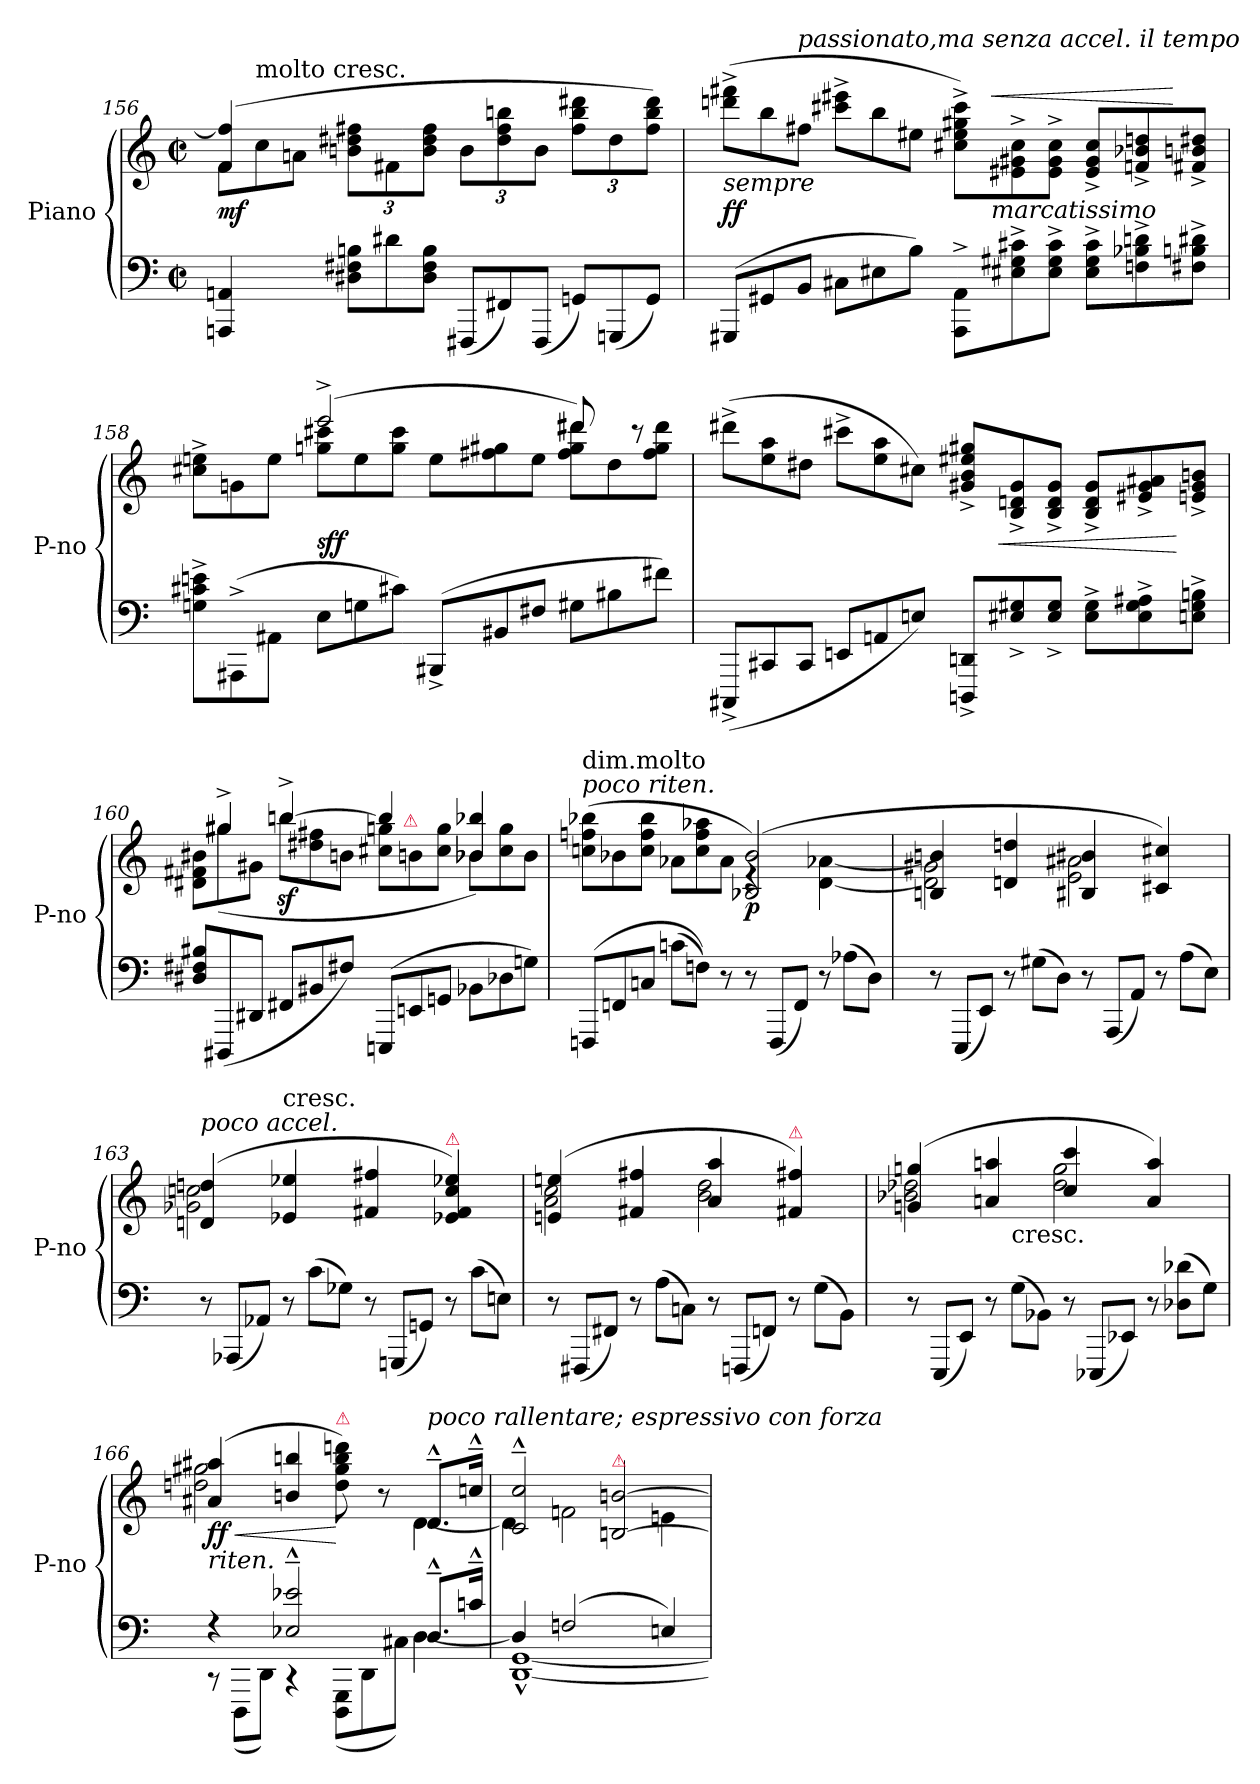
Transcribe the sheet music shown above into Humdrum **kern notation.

**kern	**kern	**dynam
*part2	*part1	*part1
*staff2	*staff1	*staff1
*I"Piano	*I"Piano	*
*I'P-no	*I'P-no	*
*clefF4	*clefG2	*
*k[]	*k[]	*
*M2/2	*M2/2	*
*met(c|)	*met(c|)	*
=156	=156	=156
*	*^	*
*	*	*Xtuplet	*
4AAAn/ 4AAn/	(4f/ 4ff]/	12f\L	mf
!	!	!LO:TX:t=molto cresc.	!
.	.	12cc\	.
.	.	12an\J	.
*Xtuplet	*	*	*
12D#X\ 12F#X\ 12Bn\L	12bn\ 12dd#X\ 12ff#X\L	2.ryy	.
12d#X\	12f#X\	.	.
12D#\ 12F#\ 12B\J	12b\ 12dd#\ 12ff#\J	.	.
(12FFF#X/L	12b\L	.	.
12FF#X/)	12dd#\ 12ff#\ 12bbn\	.	.
(12FFF#/J	12b\J	.	.
12GGn/L)	12ff#\ 12bb\ 12ddd#X\L	.	.
(12GGGn/	12dd#\	.	.
12GG/J)	12ff#\ 12bb\ 12ddd#\J)	.	.
*	*v	*v	*
=157	=157	=157
!	!LO:TX:b:i:t=sempre	!
(12GGG#X/L	(12dddn^\ 12fff#X^\L	ff
12GG#X/	12bb\	.
!	!LO:TX:a:i:t=passionato,ma senza accel. il tempo	!
12BB/J	12ff#X\J	.
12C#X\L	12ccc#X^\ 12eee#X^\L	.
12E#X\	12bb\	.
12B\J)	12ee#X\J	.
12AAA^\ 12AA^\L	12cc#X^\ 12ee#^\ 12gg#X^\ 12ccc#^\L)	.
!	!LO:TX:b:i:t=marcatissimo	!
!	!	!LO:HP:a
!	!	!LO:HP:n=1:b
12E#X^\ 12G#X^\ 12c#X^\	12e#X^\ 12g#X^\ 12cc#^\	< <
12E#^\ 12G#^\ 12c#^\J	12e#^\ 12g#^\ 12cc#^\J	.
12E#^\ 12G#^\ 12c#^\L	12e#^/ 12g#^/ 12cc#^/L	.
12Fn^\ 12B-X^\ 12dn^\	12fn^/ 12b-X^/ 12ddn^/	.
12F#X^\ 12Bn^\ 12d#X^\J	12f#X^/ 12bn^/ 12dd#X^/J	[ [
=158	=158	=158
*	*^	*
12Gn^\ 12c#X^\ 12en^\L	4ryy	12cc#X^\ 12een^\L	.
(12AAA#X^\	.	12gn\	.
12AA#X\J	.	12ee\J	.
12E\L	(2eee^/	12ggn\ 12ccc#X\L	sff
12Gn\	.	12ee\	.
12c#X\J)	.	12gg\ 12ccc#\J	.
(12BBB#X^/L	.	12ee\L	.
12BB#X/	.	12ff#X\ 12gg#X\	.
12F#X/J	.	12ee\J	.
12G#X\L	8ddd#X/)	12ff#\ 12gg#\ 12ddd#X\L	.
12B#X\	.	12dd\	.
.	8r	.	.
12f#X\J)	.	12ff#\ 12gg#\ 12ddd#\J	.
*	*v	*v	*
=159	=159	=159
(12CCC#X^>/L	(12ddd#X^\L	.
12CC#X/	12ee\ 12aa\	.
12CC#/J	12dd#X\J	.
12EEn/L	12ccc#X^\L	.
12AAn/	12ee\ 12aa\	.
12En/J)	12cc#X\J)	.
12DDDn^/ 12DDn^/L	12g#X^>/ 12b^>/ 12ee#X^>/ 12gg#X^>/L	.
!	!	!LO:HP:b
12E#X^/ 12G#X^/	12B^>/ 12dn^>/ 12g#^>/	<
12E#^/ 12G#^/J	12B^>/ 12d^>/ 12g#^>/J	.
12E#^<\ 12G#^<\L	12B^>/ 12d^>/ 12g#^>/L	.
12E#^<\ 12G#^<\ 12A#X^<\	12e#X^>/ 12g#^>/ 12a#X^>/	.
12En^<\ 12G#^<\ 12Bn^<\J	12en^>/ 12g#^>/ 12bn^>/J	[
=160	=160	=160
*	*^	*
12D#X/ 12F#X/ 12B#X/L	12ryy	12d#X\ 12f#X\ 12b#X\L	.
(12DDD#X/	6gg#X^/	(>12gg#X\	.
12DD#X/J	.	12g#X\J	.
12FF#X/L	[4bb^/	12bbnz\L	.
12BB#X/	.	12dd#X\ 12ff#X\	.
12F#X/J)	.	12bn\J	.
(12EEEn/L	4bb/]	12cc#X\ 12ggn\L	.
!	!	!LO:TX:a:color=crimson:t=⚠	!
12EEn/	.	12bn\	.
12GGn/J	.	12cc#\ 12gg\J	.
12BB-X\L	4b-X/ 4bb-X/)	12b-X\L	.
12D-X\	.	12cc#\ 12gg\	.
12Gn\J)	.	12b-\J	.
=161	=161	=161	=161
!	!LO:TX:a:i:t=poco riten.	!	!
!	!LO:TX:t=dim.molto	!	!
(<12FFFn/L	(12ccn\ 12ffn\ 12bb-X\L	2ryy	.
12FFn/	12b-X\	.	.
12Cn/J	12cc\ 12ff\ 12bb-\J	.	.
(12cn\L	12a-X\L	.	.
12Fn\J))	12cc\ 12ff\ 12aa-X\	.	.
12r	12a-\J	.	.
12r	(2B-X/ 2b-/)	4re	p
(12FFF/L	.	.	.
12FF/J)	.	.	.
12r	.	[4d\ [4a-X\	.
(12A-X\L	.	.	.
12D\J)	.	.	.
=162	=162	=162	=162
12r	4Bn/ 4bn/	2d]\ 2g#X]\	.
(12EEE/L	.	.	.
12EE/J)	.	.	.
12r	4dn/ 4ddn/	.	.
(12G#X\L	.	.	.
12D\J)	.	.	.
12r	4B#X/ 4b#X/	2e\ 2a#X\	.
(12AAA/L	.	.	.
12AA/J)	.	.	.
12r	4c#X/ 4cc#X/)	.	.
(12A\L	.	.	.
12E\J)	.	.	.
=163	=163	=163	=163
!	!LO:TX:a:i:t=poco accel.	!	!
12r	(4dn/ 4ddn/	2g-X\ 2ccn\	.
(12AAA-X/L	.	.	.
12AA-X/J)	.	.	.
!	!LO:TX:t=cresc.	!	!
12r	4e-X/ 4ee-X/	.	.
(12c\L	.	.	.
12G-X\J)	.	.	.
12r	4f#X/ 4ff#X/	2ryy	.
(12GGGn/L	.	.	.
12GGn/J)	.	.	.
!	!LO:TX:a:color=crimson:t=⚠	!	!
12r	4e-X/ 4f#/ 4cc/ 4ee-X/)	.	.
(12c\L	.	.	.
12En\J)	.	.	.
=164	=164	=164	=164
12r	(4en/ 4een/	2a\ 2cc\	.
(12FFF#X/L	.	.	.
12FF#X/J)	.	.	.
12r	4f#X/ 4ff#X/	.	.
(12A\L	.	.	.
12Cn\J)	.	.	.
12r	4a/ 4aa/	2b\ 2dd\	.
(12FFFn/L	.	.	.
12FFn/J)	.	.	.
!	!LO:TX:a:color=crimson:t=⚠	!	!
12r	4f#X/ 4ff#X/)	.	.
(12G\L	.	.	.
12BB\J)	.	.	.
=165	=165	=165	=165
*	*	*^	*
12r	(4gn/ 4ggn/	2b-X\ 2dd-X\	3ryy	.
(12EEE/L	.	.	.	.
12EE/J)	.	.	.	.
12r	4an/ 4aan/	.	.	.
!	!	!	!LO:TX:b:t=cresc.	!
(12G\L	.	.	3%2ryy	.
12BB-X\J)	.	.	.	.
12r	4cc/ 4ccc/	2dd-\ 2gg\	.	.
(12EEE-X/L	.	.	.	.
12EE-X/J)	.	.	.	.
12r	4a/ 4aa/)	.	.	.
(12D-X\ 12d-X\L	.	.	.	.
12G\J)	.	.	.	.
=166	=166	=166	=166	=166
*^	*	*	*	*
!	!	!LO:TX:b:i:t=riten.	!	!	!
!	!	!	!	!	!LO:HP:b
*	*	*	*v	*v	*
4r	12r	(4a#X/ 4aa#X/	2ddn\ 2gg#X\	< ff
.	(12DDD\L	.	.	.
.	12DD\J)	.	.	.
2E-X~^^/ 2e-X~^^/	4r	4bn/ 4bbn/	.	.
!	!	!LO:TX:a:color=crimson:t=⚠	!	!
.	(12DDD\ 12GGG\L	8dd\ 8gg#\ 8bb\ 8dddn\)	4ryy	[
.	12DD\	.	.	.
.	.	8r	.	.
.	12C#X\J)	.	.	.
!	!	!LO:TX:a:i:t=poco rallentare; espressivo con forza	!	!
8.D~^^/L	[4D\	8.d~^^/L	[4d\	.
16cn~^^/Jk	.	16ccn~^^/Jk	.	.
=167	=167	=167	=167	=167
4D/]	[1DD^^ [1GG^^	2c~^^/ 2cc~^^/	4d\]	.
(2Fn/	.	.	2fn\	.
!	!	!LO:TX:a:color=crimson:t=⚠	!	!
.	.	[2Bn/ [2bn/	.	.
4En/)	.	.	4en\	.
*v	*v	*	*	*
*	*v	*v	*
=	=	=
*-	*-	*-
